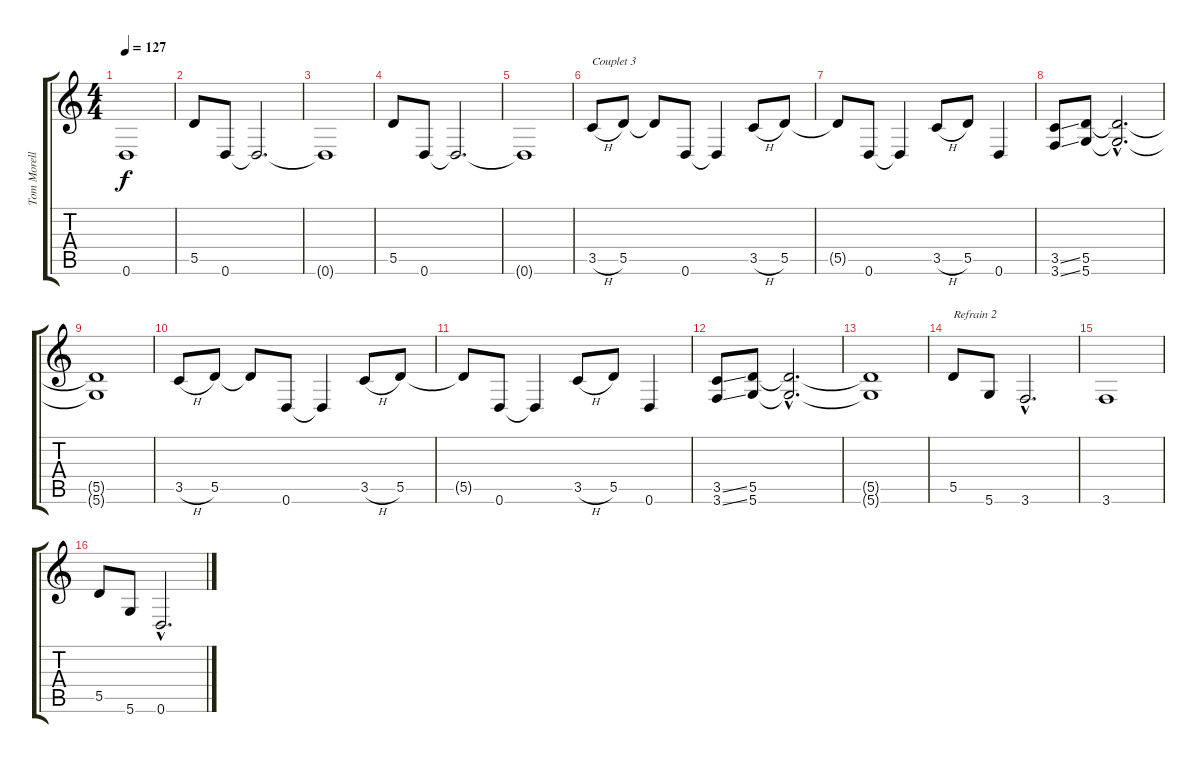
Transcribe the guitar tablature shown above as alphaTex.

\track ("Tom Morello" "Tom Morell") {instrument electricguitarclean}
\staff {score tabs}
\tuning (E4 B3 G3 D3 A2 D2) {hide}
\ts (4 4)
\tempo 127
\clef g2
\ks c
0.6{t}.1{dy f} |
5.5.8 0.6.8 0.6{t}.2{d} |
0.6{t}.1 |
5.5.8 0.6.8 0.6{t}.2{d} |
0.6{t}.1 |
3.5{h}.8{txt "Couplet 3"} 5.5.8 5.5{t}.8 0.6.8 0.6{t}.4 3.5{h}.8 5.5.8 |
5.5{t}.8 0.6.8 0.6{t}.4 3.5{h}.8 5.5.8 0.6.4 |
(3.5{ss} 3.6{ss}).8 (5.5 5.6).8 (5.5{hac t} 5.6{hac t}).2{d} |
(5.5{t} 5.6{t}).1 |
3.5{h}.8 5.5.8 5.5{t}.8 0.6.8 0.6{t}.4 3.5{h}.8 5.5.8 |
5.5{t}.8 0.6.8 0.6{t}.4 3.5{h}.8 5.5.8 0.6.4 |
(3.5{ss} 3.6{ss}).8 (5.5 5.6).8 (5.5{hac t} 5.6{hac t}).2{d} |
(5.5{t} 5.6{t}).1 |
5.5.8{txt "Refrain 2"} 5.6.8 3.6{hac}.2{d} |
3.6.1 |
5.5.8 5.6.8 0.6{hac}.2{d}
